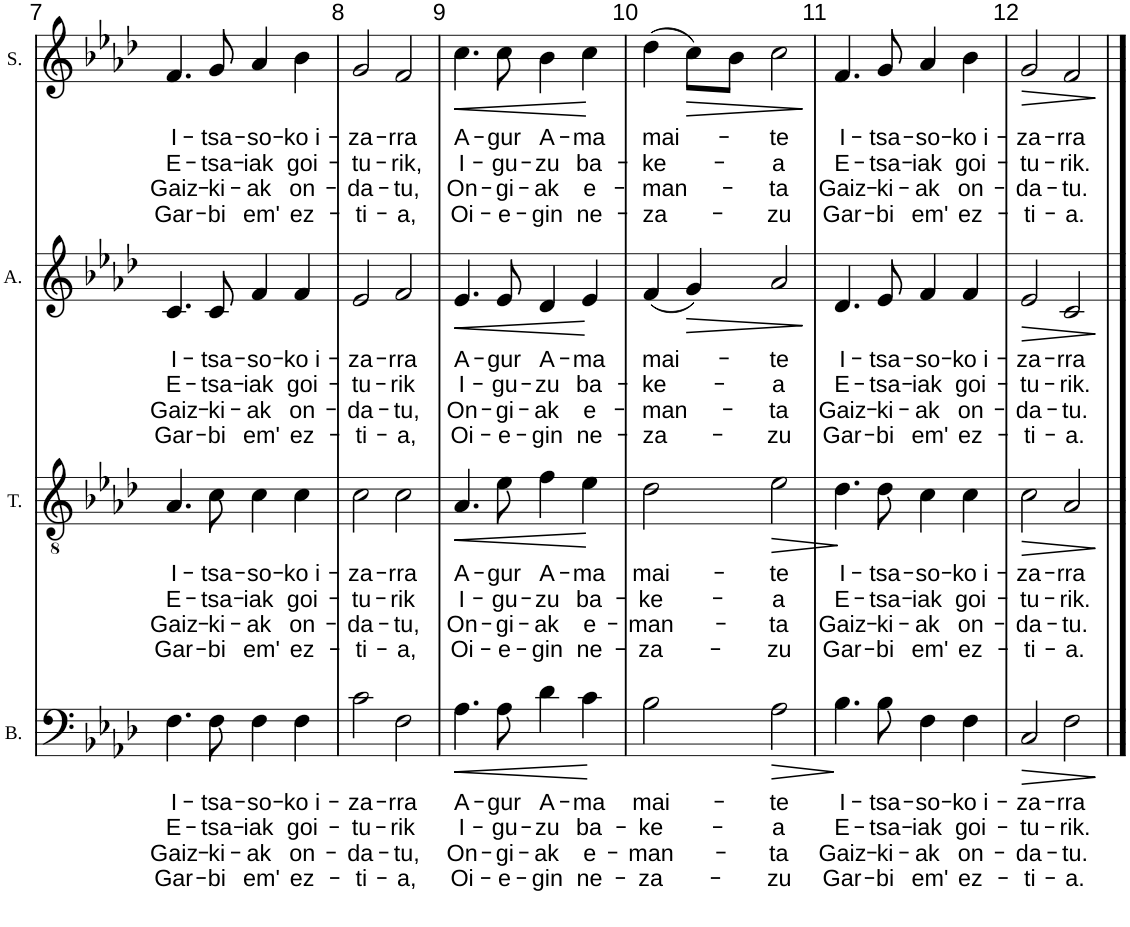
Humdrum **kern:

**kern	**text	**text	**text	**text	**dynam	**kern	**text	**text	**text	**text	**dynam	**kern	**text	**text	**text	**text	**dynam	**kern	**text	**text	**text	**text	**dynam
*part4	*part4	*part4	*part4	*part4	*part4	*part3	*part3	*part3	*part3	*part3	*part3	*part2	*part2	*part2	*part2	*part2	*part2	*part1	*part1	*part1	*part1	*part1	*part1
*staff4	*staff4	*staff4	*staff4	*staff4	*staff4	*staff3	*staff3	*staff3	*staff3	*staff3	*staff3	*staff2	*staff2	*staff2	*staff2	*staff2	*staff2	*staff1	*staff1	*staff1	*staff1	*staff1	*staff1
*I"Bass	*	*	*	*	*	*I"Tenor	*	*	*	*	*	*I"Alto	*	*	*	*	*	*I"Soprano	*	*	*	*	*
*I'B.	*	*	*	*	*	*I'T.	*	*	*	*	*	*I'A.	*	*	*	*	*	*I'S.	*	*	*	*	*
!!LO:PB:g=z
*clefF4	*	*	*	*	*	*clefGv2	*	*	*	*	*	*clefG2	*	*	*	*	*	*clefG2	*	*	*	*	*
*k[b-e-a-d-]	*	*	*	*	*	*k[b-e-a-d-]	*	*	*	*	*	*k[b-e-a-d-]	*	*	*	*	*	*k[b-e-a-d-]	*	*	*	*	*
*M4/4	*	*	*	*	*	*M4/4	*	*	*	*	*	*M4/4	*	*	*	*	*	*M4/4	*	*	*	*	*
=7	=7	=7	=7	=7	=7	=7	=7	=7	=7	=7	=7	=7	=7	=7	=7	=7	=7	=7	=7	=7	=7	=7	=7
!	!LO:LY:b	!LO:LY:b	!LO:LY:b	!LO:LY:b	!	!	!LO:LY:b	!LO:LY:b	!LO:LY:b	!LO:LY:b	!	!	!LO:LY:b	!LO:LY:b	!LO:LY:b	!LO:LY:b	!	!	!LO:LY:b	!LO:LY:b	!LO:LY:b	!LO:LY:b	!
4.F\	I-	E-	Gaiz-	Gar-	.	4.A-/	I-	E-	Gaiz-	Gar-	.	4.c/	I-	E-	Gaiz-	Gar-	.	4.f/	I-	E-	Gaiz-	Gar-	.
!	!LO:LY:b	!LO:LY:b	!LO:LY:b	!LO:LY:b	!	!	!LO:LY:b	!LO:LY:b	!LO:LY:b	!LO:LY:b	!	!	!LO:LY:b	!LO:LY:b	!LO:LY:b	!LO:LY:b	!	!	!LO:LY:b	!LO:LY:b	!LO:LY:b	!LO:LY:b	!
8F\	-tsa-	-tsa-	-ki-	-bi	.	8c\	-tsa-	-tsa-	-ki-	-bi	.	8c/	-tsa-	-tsa-	-ki-	-bi	.	8g/	-tsa-	-tsa-	-ki-	-bi	.
!	!LO:LY:b	!LO:LY:b	!LO:LY:b	!LO:LY:b	!	!	!LO:LY:b	!LO:LY:b	!LO:LY:b	!LO:LY:b	!	!	!LO:LY:b	!LO:LY:b	!LO:LY:b	!LO:LY:b	!	!	!LO:LY:b	!LO:LY:b	!LO:LY:b	!LO:LY:b	!
4F\	-so-	-iak	-ak	em'	.	4c\	-so-	-iak	-ak	em'	.	4f/	-so-	-iak	-ak	em'	.	4a-/	-so-	-iak	-ak	em'	.
!	!LO:LY:b	!LO:LY:b	!LO:LY:b	!LO:LY:b	!	!	!LO:LY:b	!LO:LY:b	!LO:LY:b	!LO:LY:b	!	!	!LO:LY:b	!LO:LY:b	!LO:LY:b	!LO:LY:b	!	!	!LO:LY:b	!LO:LY:b	!LO:LY:b	!LO:LY:b	!
4F\	-ko i-	goi-	on-	ez-	.	4c\	-ko i-	goi-	on-	ez-	.	4f/	-ko i-	goi-	on-	ez-	.	4b-\	-ko i-	goi-	on-	ez-	.
=8	=8	=8	=8	=8	=8	=8	=8	=8	=8	=8	=8	=8	=8	=8	=8	=8	=8	=8	=8	=8	=8	=8	=8
!	!LO:LY:b	!LO:LY:b	!LO:LY:b	!LO:LY:b	!	!	!LO:LY:b	!LO:LY:b	!LO:LY:b	!LO:LY:b	!	!	!LO:LY:b	!LO:LY:b	!LO:LY:b	!LO:LY:b	!	!	!LO:LY:b	!LO:LY:b	!LO:LY:b	!LO:LY:b	!
2c\	-za-	-tu-	-da-	-ti-	.	2c\	-za-	-tu-	-da-	-ti-	.	2e-/	-za-	-tu-	-da-	-ti-	.	2g/	-za-	-tu-	-da-	-ti-	.
!	!LO:LY:b	!LO:LY:b	!LO:LY:b	!LO:LY:b	!	!	!LO:LY:b	!LO:LY:b	!LO:LY:b	!LO:LY:b	!	!	!LO:LY:b	!LO:LY:b	!LO:LY:b	!LO:LY:b	!	!	!LO:LY:b	!LO:LY:b	!LO:LY:b	!LO:LY:b	!
2F\	-rra	-rik	-tu,	-a,	.	2c\	-rra	-rik	-tu,	-a,	.	2f/	-rra	-rik	-tu,	-a,	.	2f/	-rra	-rik,	-tu,	-a,	.
=9	=9	=9	=9	=9	=9	=9	=9	=9	=9	=9	=9	=9	=9	=9	=9	=9	=9	=9	=9	=9	=9	=9	=9
!	!LO:LY:b	!LO:LY:b	!LO:LY:b	!LO:LY:b	!LO:HP:b	!	!LO:LY:b	!LO:LY:b	!LO:LY:b	!LO:LY:b	!LO:HP:b	!	!LO:LY:b	!LO:LY:b	!LO:LY:b	!LO:LY:b	!LO:HP:b	!	!LO:LY:b	!LO:LY:b	!LO:LY:b	!LO:LY:b	!LO:HP:b
4.A-\	A-	I-	On-	Oi-	<	4.A-/	A-	I-	On-	Oi-	<	4.e-/	A-	I-	On-	Oi-	<	4.cc\	A-	I-	On-	Oi-	<
!	!LO:LY:b	!LO:LY:b	!LO:LY:b	!LO:LY:b	!	!	!LO:LY:b	!LO:LY:b	!LO:LY:b	!LO:LY:b	!	!	!LO:LY:b	!LO:LY:b	!LO:LY:b	!LO:LY:b	!	!	!LO:LY:b	!LO:LY:b	!LO:LY:b	!LO:LY:b	!
8A-\	-gur	-gu-	-gi-	-e-	.	8e-\	-gur	-gu-	-gi-	-e-	.	8e-/	-gur	-gu-	-gi-	-e-	.	8cc\	-gur	-gu-	-gi-	-e-	.
!	!LO:LY:b	!LO:LY:b	!LO:LY:b	!LO:LY:b	!	!	!LO:LY:b	!LO:LY:b	!LO:LY:b	!LO:LY:b	!	!	!LO:LY:b	!LO:LY:b	!LO:LY:b	!LO:LY:b	!	!	!LO:LY:b	!LO:LY:b	!LO:LY:b	!LO:LY:b	!
4d-\	A-	-zu	-ak	-gin	.	4f\	A-	-zu	-ak	-gin	.	4d-/	A-	-zu	-ak	-gin	.	4b-\	A-	-zu	-ak	-gin	.
!	!LO:LY:b	!LO:LY:b	!LO:LY:b	!LO:LY:b	!	!	!LO:LY:b	!LO:LY:b	!LO:LY:b	!LO:LY:b	!	!	!LO:LY:b	!LO:LY:b	!LO:LY:b	!LO:LY:b	!	!	!LO:LY:b	!LO:LY:b	!LO:LY:b	!LO:LY:b	!
4c\	-ma	ba-	e-	ne-	.	4e-\	-ma	ba-	e-	ne-	.	4e-/	-ma	ba-	e-	ne-	.	4cc\	-ma	ba-	e-	ne-	.
.	.	.	.	.	[	.	.	.	.	.	[	.	.	.	.	.	[	.	.	.	.	.	[
=10	=10	=10	=10	=10	=10	=10	=10	=10	=10	=10	=10	=10	=10	=10	=10	=10	=10	=10	=10	=10	=10	=10	=10
!	!LO:LY:b	!LO:LY:b	!LO:LY:b	!LO:LY:b	!	!	!LO:LY:b	!LO:LY:b	!LO:LY:b	!LO:LY:b	!	!	!LO:LY:b	!LO:LY:b	!LO:LY:b	!LO:LY:b	!	!	!LO:LY:b	!LO:LY:b	!LO:LY:b	!LO:LY:b	!
2B-\	mai-	-ke-	-man-	-za-	.	2d-\	mai-	-ke-	-man-	-za-	.	(4f/	mai-	-ke-	-man-	-za-	.	(4dd-\	mai-	-ke-	-man-	-za-	.
!	!	!	!	!	!	!	!	!	!	!	!	!	!	!	!	!	!LO:HP:b	!	!	!	!	!	!LO:HP:b
.	.	.	.	.	.	.	.	.	.	.	.	4g/)	.	.	.	.	>	8cc\L)	.	.	.	.	>
.	.	.	.	.	.	.	.	.	.	.	.	.	.	.	.	.	.	8b-\J	.	.	.	.	.
!	!LO:LY:b	!LO:LY:b	!LO:LY:b	!LO:LY:b	!LO:HP:b	!	!LO:LY:b	!LO:LY:b	!LO:LY:b	!LO:LY:b	!LO:HP:b	!	!LO:LY:b	!LO:LY:b	!LO:LY:b	!LO:LY:b	!	!	!LO:LY:b	!LO:LY:b	!LO:LY:b	!LO:LY:b	!
2A-\	-te	-a	-ta	-zu	>	2e-\	-te	-a	-ta	-zu	>	2a-/	-te	-a	-ta	-zu	.	2cc\	-te	-a	-ta	-zu	.
.	.	.	.	.	]	.	.	.	.	.	]	.	.	.	.	.	]	.	.	.	.	.	]
=11	=11	=11	=11	=11	=11	=11	=11	=11	=11	=11	=11	=11	=11	=11	=11	=11	=11	=11	=11	=11	=11	=11	=11
!	!LO:LY:b	!LO:LY:b	!LO:LY:b	!LO:LY:b	!	!	!LO:LY:b	!LO:LY:b	!LO:LY:b	!LO:LY:b	!	!	!LO:LY:b	!LO:LY:b	!LO:LY:b	!LO:LY:b	!	!	!LO:LY:b	!LO:LY:b	!LO:LY:b	!LO:LY:b	!
4.B-\	I-	E-	Gaiz-	Gar-	.	4.d-\	I-	E-	Gaiz-	Gar-	.	4.d-/	I-	E-	Gaiz-	Gar-	.	4.f/	I-	E-	Gaiz-	Gar-	.
!	!LO:LY:b	!LO:LY:b	!LO:LY:b	!LO:LY:b	!	!	!LO:LY:b	!LO:LY:b	!LO:LY:b	!LO:LY:b	!	!	!LO:LY:b	!LO:LY:b	!LO:LY:b	!LO:LY:b	!	!	!LO:LY:b	!LO:LY:b	!LO:LY:b	!LO:LY:b	!
8B-\	-tsa-	-tsa-	-ki-	-bi	.	8d-\	-tsa-	-tsa-	-ki-	-bi	.	8e-/	-tsa-	-tsa-	-ki-	-bi	.	8g/	-tsa-	-tsa-	-ki-	-bi	.
!	!LO:LY:b	!LO:LY:b	!LO:LY:b	!LO:LY:b	!	!	!LO:LY:b	!LO:LY:b	!LO:LY:b	!LO:LY:b	!	!	!LO:LY:b	!LO:LY:b	!LO:LY:b	!LO:LY:b	!	!	!LO:LY:b	!LO:LY:b	!LO:LY:b	!LO:LY:b	!
4F\	-so-	-iak	-ak	em'	.	4c\	-so-	-iak	-ak	em'	.	4f/	-so-	-iak	-ak	em'	.	4a-/	-so-	-iak	-ak	em'	.
!	!LO:LY:b	!LO:LY:b	!LO:LY:b	!LO:LY:b	!	!	!LO:LY:b	!LO:LY:b	!LO:LY:b	!LO:LY:b	!	!	!LO:LY:b	!LO:LY:b	!LO:LY:b	!LO:LY:b	!	!	!LO:LY:b	!LO:LY:b	!LO:LY:b	!LO:LY:b	!
4F\	-ko i-	goi-	on-	ez-	.	4c\	-ko i-	goi-	on-	ez-	.	4f/	-ko i-	goi-	on-	ez-	.	4b-\	-ko i-	goi-	on-	ez-	.
=12	=12	=12	=12	=12	=12	=12	=12	=12	=12	=12	=12	=12	=12	=12	=12	=12	=12	=12	=12	=12	=12	=12	=12
!	!LO:LY:b	!LO:LY:b	!LO:LY:b	!LO:LY:b	!LO:HP:b	!	!LO:LY:b	!LO:LY:b	!LO:LY:b	!LO:LY:b	!LO:HP:b	!	!LO:LY:b	!LO:LY:b	!LO:LY:b	!LO:LY:b	!LO:HP:b	!	!LO:LY:b	!LO:LY:b	!LO:LY:b	!LO:LY:b	!LO:HP:b
2C/	-za-	-tu-	-da-	-ti-	>	2c\	-za-	-tu-	-da-	-ti-	>	2e-/	-za-	-tu-	-da-	-ti-	>	2g/	-za-	-tu-	-da-	-ti-	>
!	!LO:LY:b	!LO:LY:b	!LO:LY:b	!LO:LY:b	!	!	!LO:LY:b	!LO:LY:b	!LO:LY:b	!LO:LY:b	!	!	!LO:LY:b	!LO:LY:b	!LO:LY:b	!LO:LY:b	!	!	!LO:LY:b	!LO:LY:b	!LO:LY:b	!LO:LY:b	!
2F\	-rra	-rik.	-tu.	-a.	.	2A-/	-rra	-rik.	-tu.	-a.	.	2c/	-rra	-rik.	-tu.	-a.	.	2f/	-rra	-rik.	-tu.	-a.	.
.	.	.	.	.	]	.	.	.	.	.	]	.	.	.	.	.	]	.	.	.	.	.	]
==	==	==	==	==	==	==	==	==	==	==	==	==	==	==	==	==	==	==	==	==	==	==	==
*-	*-	*-	*-	*-	*-	*-	*-	*-	*-	*-	*-	*-	*-	*-	*-	*-	*-	*-	*-	*-	*-	*-	*-
